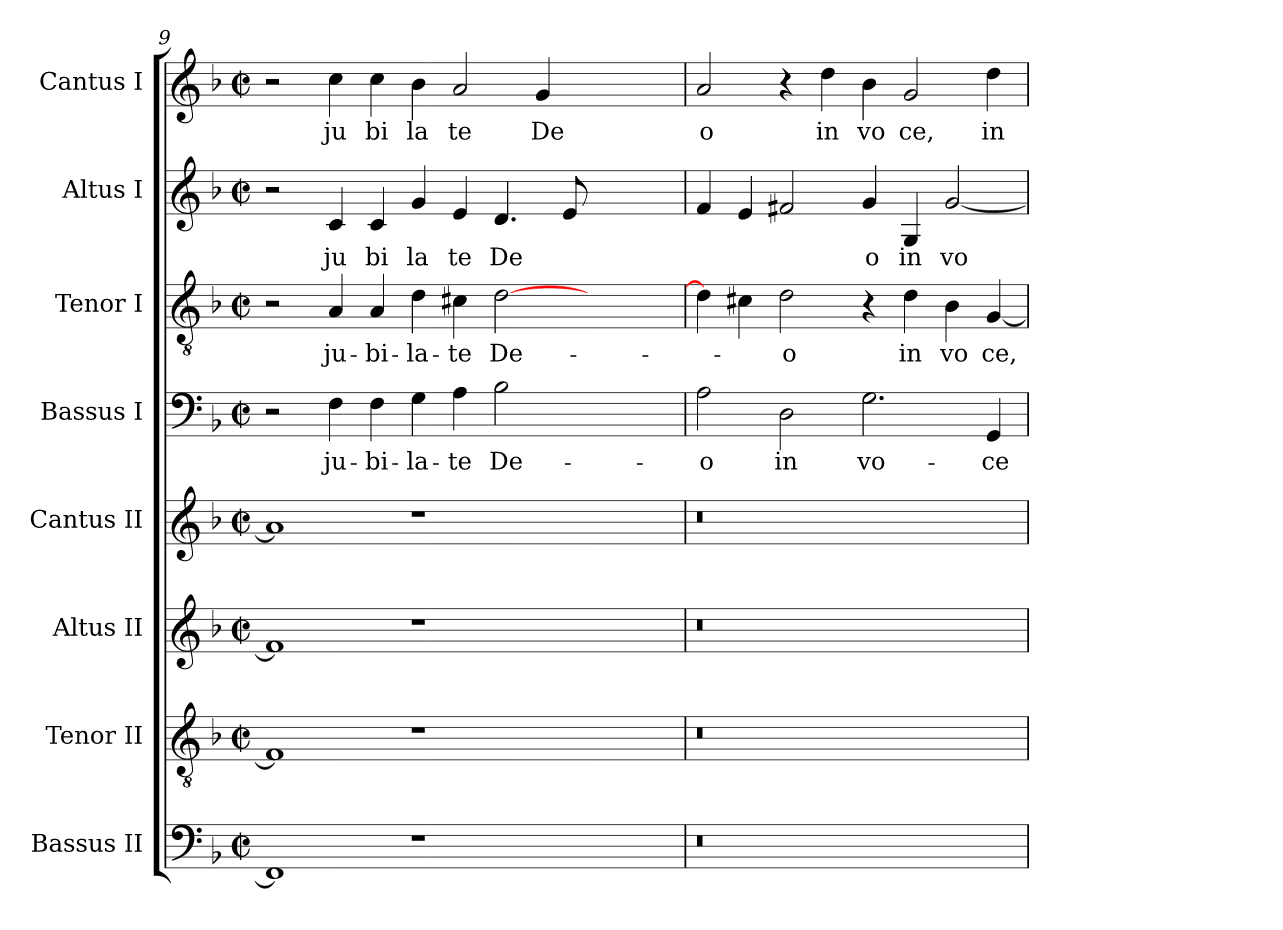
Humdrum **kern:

**kern	**kern	**kern	**kern	**kern	**text	**kern	**text	**kern	**text	**kern	**text
*part8	*part7	*part6	*part5	*part4	*part4	*part3	*part3	*part2	*part2	*part1	*part1
*staff8	*staff7	*staff6	*staff5	*staff4	*staff4	*staff3	*staff3	*staff2	*staff2	*staff1	*staff1
*I"Bassus II	*I"Tenor II	*I"Altus II	*I"Cantus II	*I"Bassus I	*	*I"Tenor I	*	*I"Altus I	*	*I"Cantus I	*
*clefF4	*clefGv2	*clefG2	*clefG2	*clefF4	*	*clefGv2	*	*clefG2	*	*clefG2	*
*k[b-]	*k[b-]	*k[b-]	*k[b-]	*k[b-]	*	*k[b-]	*	*k[b-]	*	*k[b-]	*
*F:	*F:	*F:	*F:	*F:	*	*F:	*	*F:	*	*F:	*
*M2/2	*M2/2	*M2/2	*M2/2	*M2/2	*	*M2/2	*	*M2/2	*	*M2/2	*
*met(c|)	*met(c|)	*met(c|)	*met(c|)	*met(c|)	*	*met(c|)	*	*met(c|)	*	*met(c|)	*
=9	=9	=9	=9	=9	=9	=9	=9	=9	=9	=9	=9
1FF]	1F]	1f]	1a]	2r	.	2r	.	2r	.	2r	.
!	!	!	!	!	!LO:LY:b:cj	!	!LO:LY:b:cj	!	!LO:LY:b:cj	!	!LO:LY:b:cj
.	.	.	.	4F\	ju-	4A/	ju-	4c/	ju	4cc\	ju
!	!	!	!	!	!LO:LY:b:cj	!	!LO:LY:b:cj	!	!LO:LY:b:cj	!	!LO:LY:b:cj
.	.	.	.	4F\	-bi-	4A/	-bi-	4c/	bi	4cc\	bi
!LO:N:vis=1	!LO:N:vis=1	!LO:N:vis=1	!LO:N:vis=1	!	!LO:LY:b:cj	!	!LO:LY:b:cj	!	!LO:LY:b:cj	!	!LO:LY:b:cj
0r	0r	0r	0r	4G\	-la-	4d\	-la-	4g/	la	4b-\	la
!	!	!	!	!	!LO:LY:b:cj	!	!LO:LY:b:cj	!	!LO:LY:b:cj	!	!LO:LY:b:cj
.	.	.	.	4A\	-te	4c#X\	-te	4e/	te	2a/	te
!	!	!	!	!	!LO:LY:b:cj	!	!LO:LY:b	!	!LO:LY:b	!	!
.	.	.	.	2B-\	De-	[>2d\	De-	4.d/	De	.	.
!	!	!	!	!	!	!	!	!	!	!	!LO:LY:b:cj
.	.	.	.	.	.	.	.	.	.	4g/	De
.	.	.	.	.	.	.	.	8e/	.	.	.
.	.	.	.	1ryy	.	1ryy	.	1ryy	.	1ryy	.
!!LO:PB:g=z
=10	=10	=10	=10	=10	=10	=10	=10	=10	=10	=10	=10
!	!	!	!	!	!LO:LY:b:cj	!	!	!	!	!	!LO:LY:b:cj
0r	0r	0r	0r	2A\	-o	4d\]	.	4f/	.	2a/	o
.	.	.	.	.	.	4c#X\	.	4e/	.	.	.
!	!	!	!	!	!LO:LY:b:cj	!	!LO:LY:b:cj	!	!	!	!
.	.	.	.	2D\	in	2d\	-o	2f#X/	.	4r	.
!	!	!	!	!	!	!	!	!	!	!	!LO:LY:b:cj
.	.	.	.	.	.	.	.	.	.	4dd\	in
!	!	!	!	!	!LO:LY:b:cj	!	!	!	!LO:LY:b:cj	!	!LO:LY:b:cj
.	.	.	.	2.G\	vo-	4r	.	4g/	o	4b-\	vo
!	!	!	!	!	!	!	!LO:LY:b:cj	!	!LO:LY:b:cj	!	!LO:LY:b:cj
.	.	.	.	.	.	4d\	in	4G/	in	2g/	ce,
!	!	!	!	!	!	!	!LO:LY:b:cj	!	!LO:LY:b:cj	!	!
.	.	.	.	.	.	4B-\	vo	[<2g/	vo	.	.
!	!	!	!	!	!LO:LY:b:cj	!	!LO:LY:b	!	!	!	!LO:LY:b:cj
.	.	.	.	4GG/	-ce	[<4G/	ce,	.	.	4dd\	in
=	=	=	=	=	=	=	=	=	=	=	=
*-	*-	*-	*-	*-	*-	*-	*-	*-	*-	*-	*-
